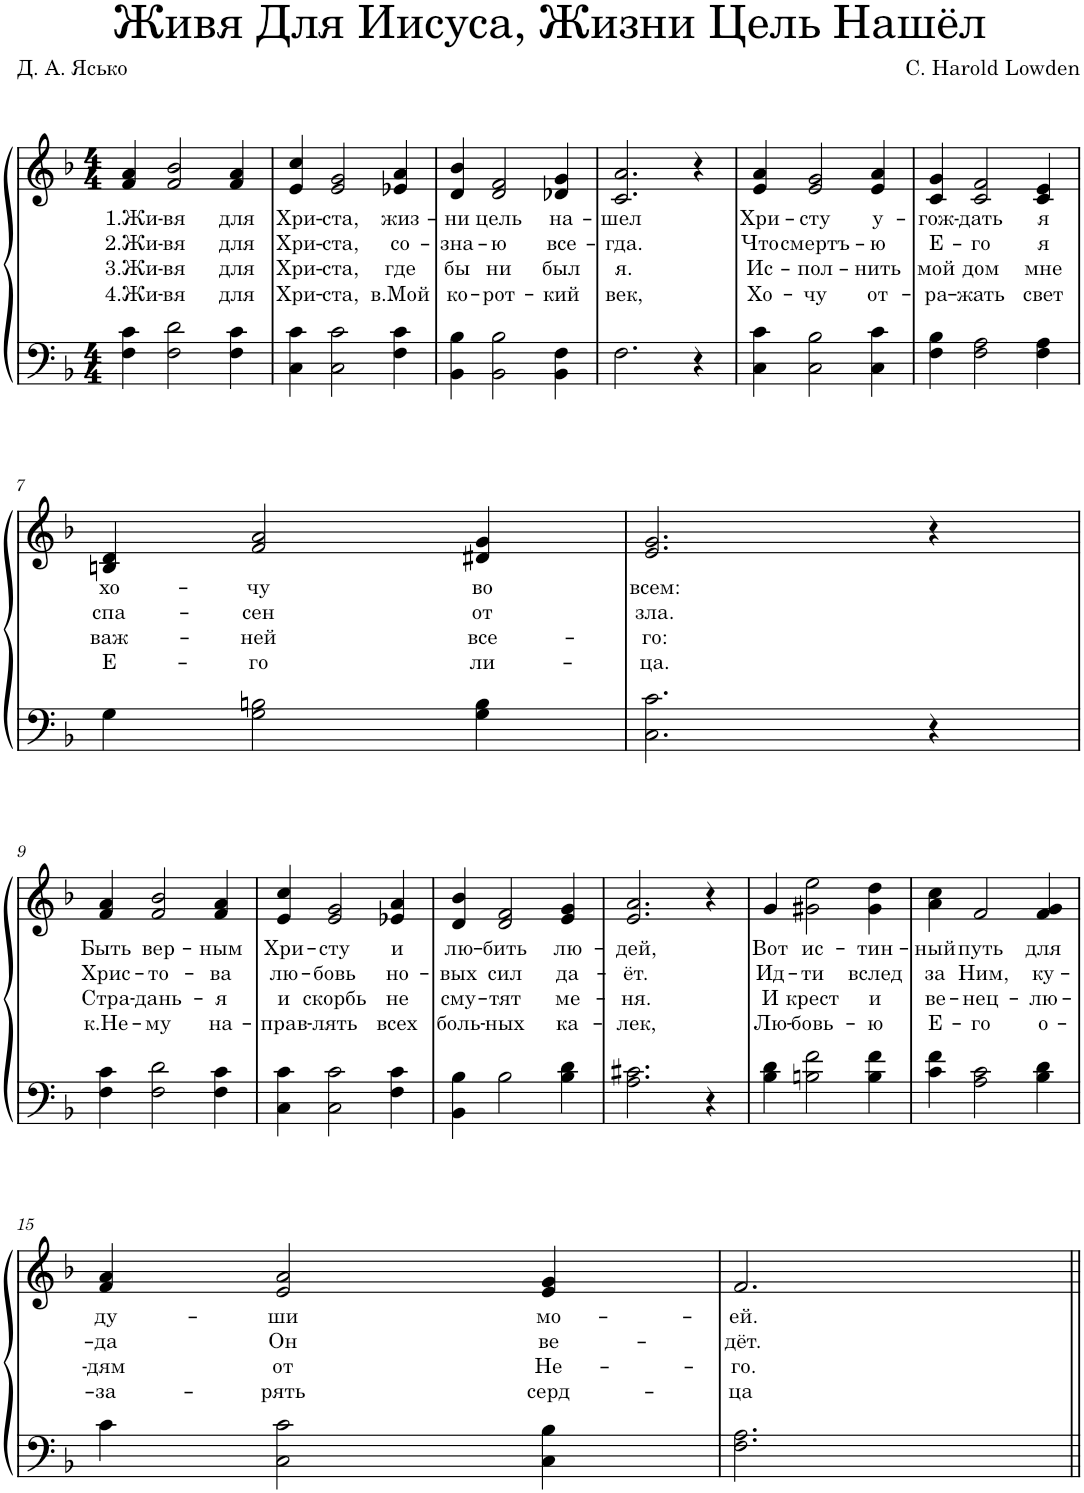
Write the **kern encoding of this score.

**kern	**kern	**text	**text	**text	**text
*part1	*part1	*part1	*part1	*part1	*part1
*staff2	*staff1	*staff1	*staff1	*staff1	*staff1
*I"Piano	*	*	*	*	*
*I'Pno.	*	*	*	*	*
*clefF4	*clefG2	*	*	*	*
*k[b-]	*k[b-]	*	*	*	*
*M4/4	*M4/4	*	*	*	*
=1	=1	=1	=1	=1	=1
!	!	!LO:LY:b	!LO:LY:b	!LO:LY:b	!LO:LY:b
4F\ 4c\	4f/ 4a/	1.Жи-	2.Жи-	3.Жи-	4.Жи-
!	!	!LO:LY:b	!LO:LY:b	!LO:LY:b	!LO:LY:b
2F\ 2d\	2f/ 2b-/	-вя	-вя	-вя	-вя
!	!	!LO:LY:b	!LO:LY:b	!LO:LY:b	!LO:LY:b
4F\ 4c\	4f/ 4a/	для	для	для	для
=2	=2	=2	=2	=2	=2
!	!	!LO:LY:b	!LO:LY:b	!LO:LY:b	!LO:LY:b
4C\ 4c\	4e/ 4cc/	Хри-	Хри-	Хри-	Хри-
!	!	!LO:LY:b	!LO:LY:b	!LO:LY:b	!LO:LY:b
2C\ 2c\	2e/ 2g/	-ста,	-ста,	-ста,	-ста,
!	!	!LO:LY:b	!LO:LY:b	!LO:LY:b	!LO:LY:b
4F\ 4c\	4e-X/ 4a/	жиз-	со-	где	в.Мой
=3	=3	=3	=3	=3	=3
!	!	!LO:LY:b	!LO:LY:b	!LO:LY:b	!LO:LY:b
4BB-\ 4B-\	4d/ 4b-/	-ни	-зна-	бы	ко-
!	!	!LO:LY:b	!LO:LY:b	!LO:LY:b	!LO:LY:b
2BB-\ 2B-\	2d/ 2f/	цель	-ю	ни	-рот-
!	!	!LO:LY:b	!LO:LY:b	!LO:LY:b	!LO:LY:b
4BB-\ 4F\	4d-X/ 4g/	на-	все-	был	-кий
=4	=4	=4	=4	=4	=4
!	!	!LO:LY:b	!LO:LY:b	!LO:LY:b	!LO:LY:b
2.F\	2.c/ 2.a/	-шел	-гда.	я.	век,
4r	4r	.	.	.	.
=5	=5	=5	=5	=5	=5
!	!	!LO:LY:b	!LO:LY:b	!LO:LY:b	!LO:LY:b
4C\ 4c\	4e/ 4a/	Хри-	Что	Ис-	Хо-
!	!	!LO:LY:b	!LO:LY:b	!LO:LY:b	!LO:LY:b
2C\ 2B-\	2e/ 2g/	-сту	смертъ-	-пол-	-чу
!	!	!LO:LY:b	!LO:LY:b	!LO:LY:b	!LO:LY:b
4C\ 4c\	4e/ 4a/	у-	-ю	-нить	от-
=6	=6	=6	=6	=6	=6
!	!	!LO:LY:b	!LO:LY:b	!LO:LY:b	!LO:LY:b
4F\ 4B-\	4c/ 4g/	-гож-	Е-	мой	-ра-
!	!	!LO:LY:b	!LO:LY:b	!LO:LY:b	!LO:LY:b
2F\ 2A\	2c/ 2f/	-дать	-го	дом	-жать
!	!	!LO:LY:b	!LO:LY:b	!LO:LY:b	!LO:LY:b
4F\ 4A\	4c/ 4e/	я	я	мне	свет
!!LO:LB:g=z
=7	=7	=7	=7	=7	=7
!	!	!LO:LY:b	!LO:LY:b	!LO:LY:b	!LO:LY:b
4G\	4Bn/ 4d/	хо-	спа-	важ-	Е-
!	!	!LO:LY:b	!LO:LY:b	!LO:LY:b	!LO:LY:b
2G\ 2Bn\	2f/ 2a/	-чу	-сен	-ней	-го
!	!	!LO:LY:b	!LO:LY:b	!LO:LY:b	!LO:LY:b
4G\ 4B\	4d#X/ 4g/	во	от	все-	ли-
=8	=8	=8	=8	=8	=8
!	!	!LO:LY:b	!LO:LY:b	!LO:LY:b	!LO:LY:b
2.C\ 2.c\	2.e/ 2.g/	всем:	зла.	-го:	-ца.
4r	4r	.	.	.	.
!!LO:LB:g=z
=9	=9	=9	=9	=9	=9
!	!	!LO:LY:b	!LO:LY:b	!LO:LY:b	!LO:LY:b
4F\ 4c\	4f/ 4a/	Быть	Хрис-	Стра-	к.Не-
!	!	!LO:LY:b	!LO:LY:b	!LO:LY:b	!LO:LY:b
2F\ 2d\	2f/ 2b-/	вер-	-то-	-дань-	-му
!	!	!LO:LY:b	!LO:LY:b	!LO:LY:b	!LO:LY:b
4F\ 4c\	4f/ 4a/	-ным	-ва	-я	на-
=10	=10	=10	=10	=10	=10
!	!	!LO:LY:b	!LO:LY:b	!LO:LY:b	!LO:LY:b
4C\ 4c\	4e/ 4cc/	Хри-	лю-	и	-прав-
!	!	!LO:LY:b	!LO:LY:b	!LO:LY:b	!LO:LY:b
2C\ 2c\	2e/ 2g/	-сту	-бовь	скорбь	-лять
!	!	!LO:LY:b	!LO:LY:b	!LO:LY:b	!LO:LY:b
4F\ 4c\	4e-X/ 4a/	и	но-	не	всех
=11	=11	=11	=11	=11	=11
!	!	!LO:LY:b	!LO:LY:b	!LO:LY:b	!LO:LY:b
4BB-\ 4B-\	4d/ 4b-/	лю-	-вых	сму-	боль-
!	!	!LO:LY:b	!LO:LY:b	!LO:LY:b	!LO:LY:b
2B-\	2d/ 2f/	-бить	сил	-тят	-ных
!	!	!LO:LY:b	!LO:LY:b	!LO:LY:b	!LO:LY:b
4B-\ 4d\	4e/ 4g/	лю-	да-	ме-	ка-
=12	=12	=12	=12	=12	=12
!	!	!LO:LY:b	!LO:LY:b	!LO:LY:b	!LO:LY:b
2.A\ 2.c#X\	2.e/ 2.a/	-дей,	-ёт.	-ня.	-лек,
4r	4r	.	.	.	.
=13	=13	=13	=13	=13	=13
!	!	!LO:LY:b	!LO:LY:b	!LO:LY:b	!LO:LY:b
4B-\ 4d\	4g/	Вот	Ид-	И	Лю-
!	!	!LO:LY:b	!LO:LY:b	!LO:LY:b	!LO:LY:b
2Bn\ 2f\	2g#X\ 2ee\	ис-	-ти	крест	-бовь-
!	!	!LO:LY:b	!LO:LY:b	!LO:LY:b	!LO:LY:b
4B\ 4f\	4g#\ 4dd\	-тин-	вслед	и	-ю
=14	=14	=14	=14	=14	=14
!	!	!LO:LY:b	!LO:LY:b	!LO:LY:b	!LO:LY:b
4c\ 4f\	4a\ 4cc\	-ный	за	ве-	Е-
!	!	!LO:LY:b	!LO:LY:b	!LO:LY:b	!LO:LY:b
2A\ 2c\	2f/	путь	Ним,	-нец-	-го
!	!	!LO:LY:b	!LO:LY:b	!LO:LY:b	!LO:LY:b
4B-\ 4d\	4f/ 4g/	для	ку-	-лю-	о-
!!LO:LB:g=z
=15	=15	=15	=15	=15	=15
!	!	!LO:LY:b	!LO:LY:b	!LO:LY:b	!LO:LY:b
4c\	4f/ 4a/	ду-	-да	-дям	-за-
!	!	!LO:LY:b	!LO:LY:b	!LO:LY:b	!LO:LY:b
2C\ 2c\	2e/ 2a/	-ши	Он	от	-рять
!	!	!LO:LY:b	!LO:LY:b	!LO:LY:b	!LO:LY:b
4C\ 4B-\	4e/ 4g/	мо-	ве-	Не-	серд-
=16	=16	=16	=16	=16	=16
!	!	!LO:LY:b	!LO:LY:b	!LO:LY:b	!LO:LY:b
2.F\ 2.A\	2.f/	-ей.	-дёт.	-го.	-ца
=||	=||	=||	=||	=||	=||
*-	*-	*-	*-	*-	*-
